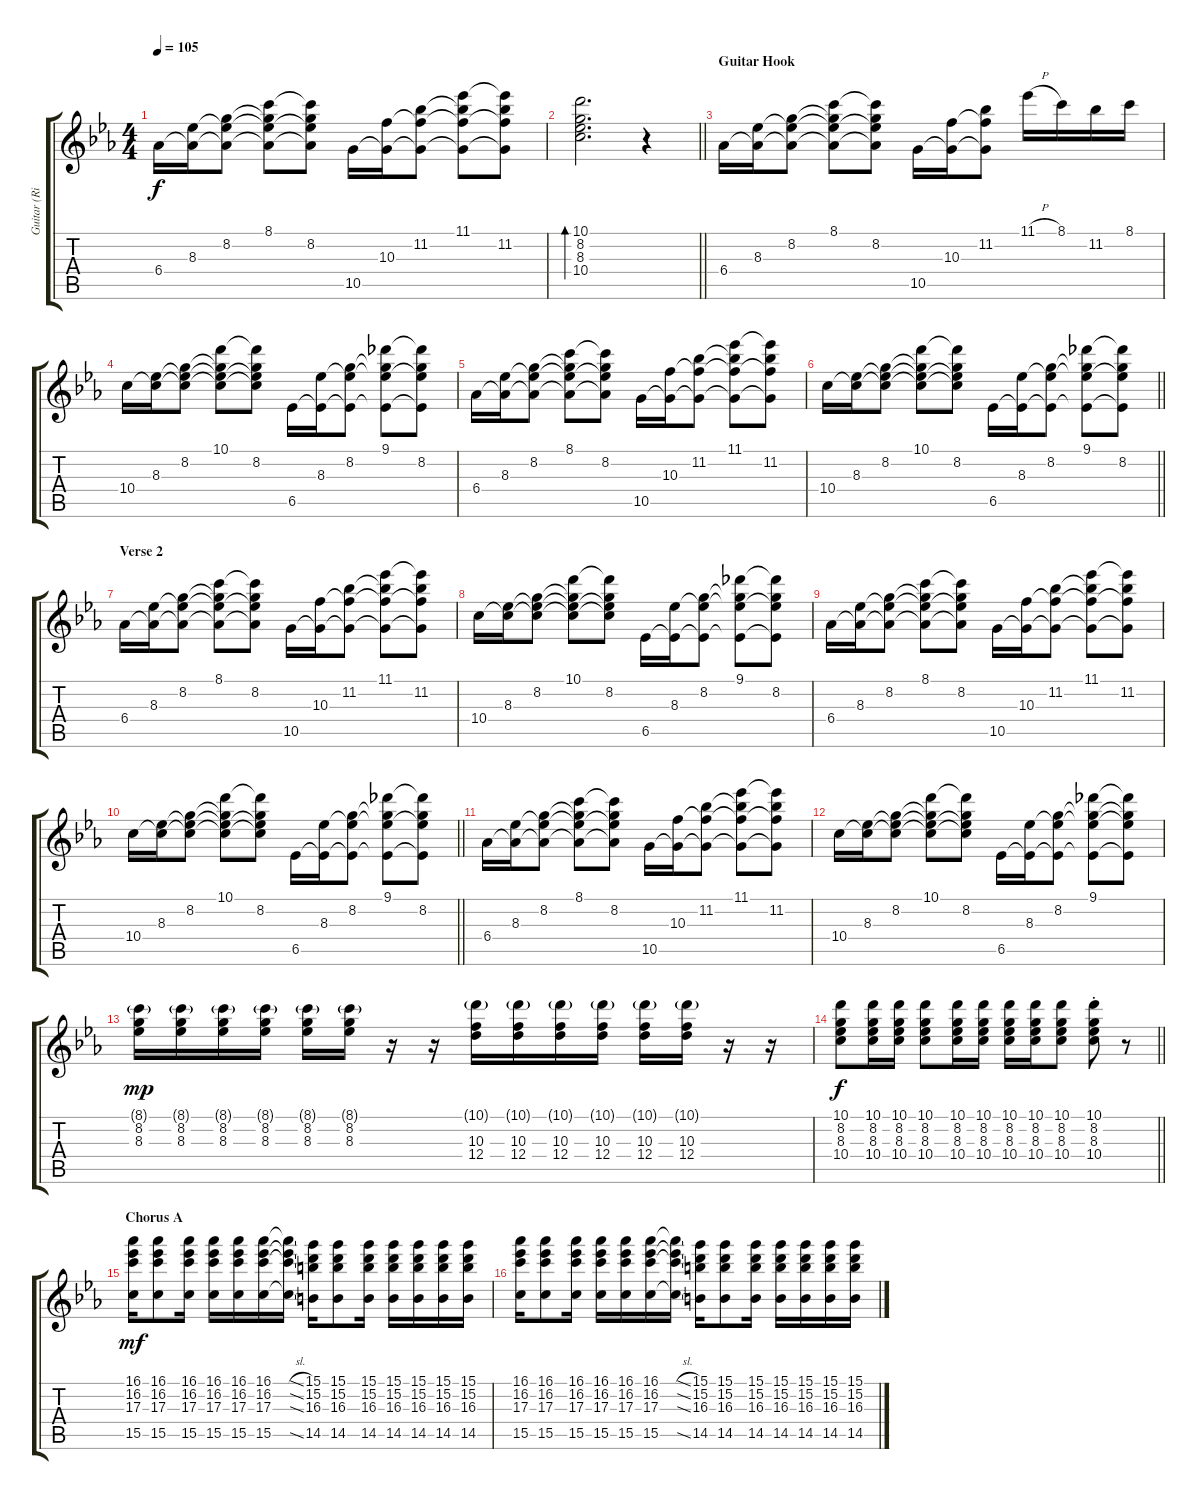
\track ("Guitar (Right)" "Guitar (Ri") {instrument overdrivenguitar}
\staff {score tabs}
\tuning (E4 B3 G3 D3 A2 E2) {hide}
\ts (4 4)
\tempo 105
\clef g2
\ks eb
6.4.16{dy f} (8.3 6.4{t}).16 (8.2 8.3{t} 6.4{t}).8 (8.1 8.2{t} 8.3{t} 6.4{t}).8 (8.1{t} 8.2 8.3{t} 6.4{t}).8 10.5.16 (10.3 10.5{t}).16 (11.2 10.3{t} 10.5{t}).8 (11.1 11.2{t} 10.3{t} 10.5{t}).8 (11.1{t} 11.2 10.3{t} 10.5{t}).8 |
\barLineRight lightlight
(10.1 8.2 8.3 10.4).2{d bd 120} r.4 |
\section ("" "Guitar Hook")
6.4.16 (8.3 6.4{t}).16 (8.2 8.3{t} 6.4{t}).8 (8.1 8.2{t} 8.3{t} 6.4{t}).8 (8.1{t} 8.2 8.3{t} 6.4{t}).8 10.5.16 (10.3 10.5{t}).16 (11.2 10.3{t} 10.5{t}).8 11.1{h}.16 8.1.16 11.2.16 8.1.16 |
10.4.16 (8.3 10.4{t}).16 (8.2 8.3{t} 10.4{t}).8 (10.1 8.2{t} 8.3{t} 10.4{t}).8 (10.1{t} 8.2 8.3{t} 10.4{t}).8 6.5.16 (8.3 6.5{t}).16 (8.2 8.3{t} 6.5{t}).8 (9.1 8.2{t} 8.3{t} 6.5{t}).8 (9.1{t} 8.2 8.3{t} 6.5{t}).8 |
6.4.16 (8.3 6.4{t}).16 (8.2 8.3{t} 6.4{t}).8 (8.1 8.2{t} 8.3{t} 6.4{t}).8 (8.1{t} 8.2 8.3{t} 6.4{t}).8 10.5.16 (10.3 10.5{t}).16 (11.2 10.3{t} 10.5{t}).8 (11.1 11.2{t} 10.3{t} 10.5{t}).8 (11.1{t} 11.2 10.3{t} 10.5{t}).8 |
\barLineRight lightlight
10.4.16 (8.3 10.4{t}).16 (8.2 8.3{t} 10.4{t}).8 (10.1 8.2{t} 8.3{t} 10.4{t}).8 (10.1{t} 8.2 8.3{t} 10.4{t}).8 6.5.16 (8.3 6.5{t}).16 (8.2 8.3{t} 6.5{t}).8 (9.1 8.2{t} 8.3{t} 6.5{t}).8 (9.1{t} 8.2 8.3{t} 6.5{t}).8 |
\section ("" "Verse 2")
6.4.16 (8.3 6.4{t}).16 (8.2 8.3{t} 6.4{t}).8 (8.1 8.2{t} 8.3{t} 6.4{t}).8 (8.1{t} 8.2 8.3{t} 6.4{t}).8 10.5.16 (10.3 10.5{t}).16 (11.2 10.3{t} 10.5{t}).8 (11.1 11.2{t} 10.3{t} 10.5{t}).8 (11.1{t} 11.2 10.3{t} 10.5{t}).8 |
10.4.16 (8.3 10.4{t}).16 (8.2 8.3{t} 10.4{t}).8 (10.1 8.2{t} 8.3{t} 10.4{t}).8 (10.1{t} 8.2 8.3{t} 10.4{t}).8 6.5.16 (8.3 6.5{t}).16 (8.2 8.3{t} 6.5{t}).8 (9.1 8.2{t} 8.3{t} 6.5{t}).8 (9.1{t} 8.2 8.3{t} 6.5{t}).8 |
6.4.16 (8.3 6.4{t}).16 (8.2 8.3{t} 6.4{t}).8 (8.1 8.2{t} 8.3{t} 6.4{t}).8 (8.1{t} 8.2 8.3{t} 6.4{t}).8 10.5.16 (10.3 10.5{t}).16 (11.2 10.3{t} 10.5{t}).8 (11.1 11.2{t} 10.3{t} 10.5{t}).8 (11.1{t} 11.2 10.3{t} 10.5{t}).8 |
\barLineRight lightlight
10.4.16 (8.3 10.4{t}).16 (8.2 8.3{t} 10.4{t}).8 (10.1 8.2{t} 8.3{t} 10.4{t}).8 (10.1{t} 8.2 8.3{t} 10.4{t}).8 6.5.16 (8.3 6.5{t}).16 (8.2 8.3{t} 6.5{t}).8 (9.1 8.2{t} 8.3{t} 6.5{t}).8 (9.1{t} 8.2 8.3{t} 6.5{t}).8 |
6.4.16 (8.3 6.4{t}).16 (8.2 8.3{t} 6.4{t}).8 (8.1 8.2{t} 8.3{t} 6.4{t}).8 (8.1{t} 8.2 8.3{t} 6.4{t}).8 10.5.16 (10.3 10.5{t}).16 (11.2 10.3{t} 10.5{t}).8 (11.1 11.2{t} 10.3{t} 10.5{t}).8 (11.1{t} 11.2 10.3{t} 10.5{t}).8 |
10.4.16 (8.3 10.4{t}).16 (8.2 8.3{t} 10.4{t}).8 (10.1 8.2{t} 8.3{t} 10.4{t}).8 (10.1{t} 8.2 8.3{t} 10.4{t}).8 6.5.16 (8.3 6.5{t}).16 (8.2 8.3{t} 6.5{t}).8 (9.1 8.2{t} 8.3{t} 6.5{t}).8 (9.1{t} 8.2{t} 8.3{t} 6.5{t}).8 |
(8.1{g} 8.2 8.3).16{dy mp} (8.1{g} 8.2 8.3).16 (8.1{g} 8.2 8.3).16 (8.1{g} 8.2 8.3).16 (8.1{g} 8.2 8.3).16 (8.1{g} 8.2 8.3).16 r.16 r.16 (10.1{g} 10.3 12.4).16 (10.1{g} 10.3 12.4).16 (10.1{g} 10.3 12.4).16 (10.1{g} 10.3 12.4).16 (10.1{g} 10.3 12.4).16 (10.1{g} 10.3 12.4).16 r.16 r.16 |
\barLineRight lightlight
(10.1 8.2 8.3 10.4).8{dy f} (10.1 8.2 8.3 10.4).16 (10.1 8.2 8.3 10.4).16 (10.1 8.2 8.3 10.4).8 (10.1 8.2 8.3 10.4).16 (10.1 8.2 8.3 10.4).16 (10.1 8.2 8.3 10.4).16 (10.1 8.2 8.3 10.4).16 (10.1 8.2 8.3 10.4).8 (10.1{st} 8.2{st} 8.3{st} 10.4{st}).8 r.8 |
\section ("" "Chorus A")
(16.1 16.2 17.3 15.5).16{dy mf} (16.1 16.2 17.3 15.5).8 (16.1 16.2 17.3 15.5).16 (16.1 16.2 17.3 15.5).16 (16.1 16.2 17.3 15.5).16 (16.1 16.2 17.3 15.5).16 (16.1{sl t} 16.2{sl t} 17.3{sl t} 15.5{sl t}).16 (15.1 15.2 16.3 14.5).16 (15.1 15.2 16.3 14.5).8 (15.1 15.2 16.3 14.5).16 (15.1 15.2 16.3 14.5).16 (15.1 15.2 16.3 14.5).16 (15.1 15.2 16.3 14.5).16 (15.1 15.2 16.3 14.5).16 |
(16.1 16.2 17.3 15.5).16 (16.1 16.2 17.3 15.5).8 (16.1 16.2 17.3 15.5).16 (16.1 16.2 17.3 15.5).16 (16.1 16.2 17.3 15.5).16 (16.1 16.2 17.3 15.5).16 (16.1{sl t} 16.2{sl t} 17.3{sl t} 15.5{sl t}).16 (15.1 15.2 16.3 14.5).16 (15.1 15.2 16.3 14.5).8 (15.1 15.2 16.3 14.5).16 (15.1 15.2 16.3 14.5).16 (15.1 15.2 16.3 14.5).16 (15.1 15.2 16.3 14.5).16 (15.1 15.2 16.3 14.5).16
